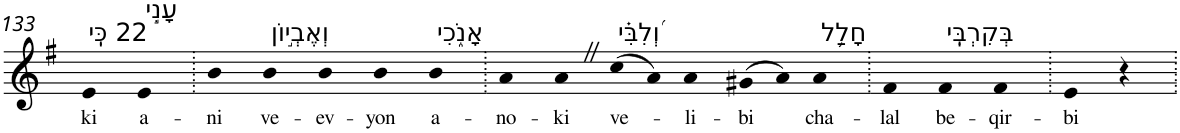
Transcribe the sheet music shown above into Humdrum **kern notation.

**kern	**text
*part1	*part1
*staff1	*staff1
*I"Piano	*
*I'Pno	*
!!LO:PB:g=z
*clefG2	*
*k[f#]	*
*G:	*
=133	=133
!LO:TX:a:t=22 כִּֽי	!
!	!LO:LY:b
4e	ki
!LO:TX:a:t=עָנִ֣י	!
!	!LO:LY:b
4e	a-
=134.	=134.
!	!LO:LY:b
4b	-ni
!LO:TX:a:t=וְאֶבְי֣וֹן	!
!	!LO:LY:b
4b	ve-
!	!LO:LY:b
4b	-ev-
!	!LO:LY:b
4b	-yon
!LO:TX:a:t=אָנֹ֑כִי	!
!	!LO:LY:b
4b	a-
=135.	=135.
!	!LO:LY:b
4a	-no-
!	!LO:LY:b
4aZ	-ki
!LO:TX:a:t=וְ֝לִבִּ֗י	!
!	!LO:LY:b
(>8cc	ve-
8a)	.
!	!LO:LY:b
4a	-li-
!	!LO:LY:b
(>8g#X	-bi
8a)	.
!LO:TX:a:t=חָלַ֥ל	!
!	!LO:LY:b
4a	cha-
=136.	=136.
!	!LO:LY:b
4f#	-lal
!LO:TX:a:t=בְּקִרְבִּֽי	!
!	!LO:LY:b
4f#	be-
!	!LO:LY:b
4f#	-qir-
=137.	=137.
!	!LO:LY:b
4e	-bi
4r	.
=.	=.
*-	*-
